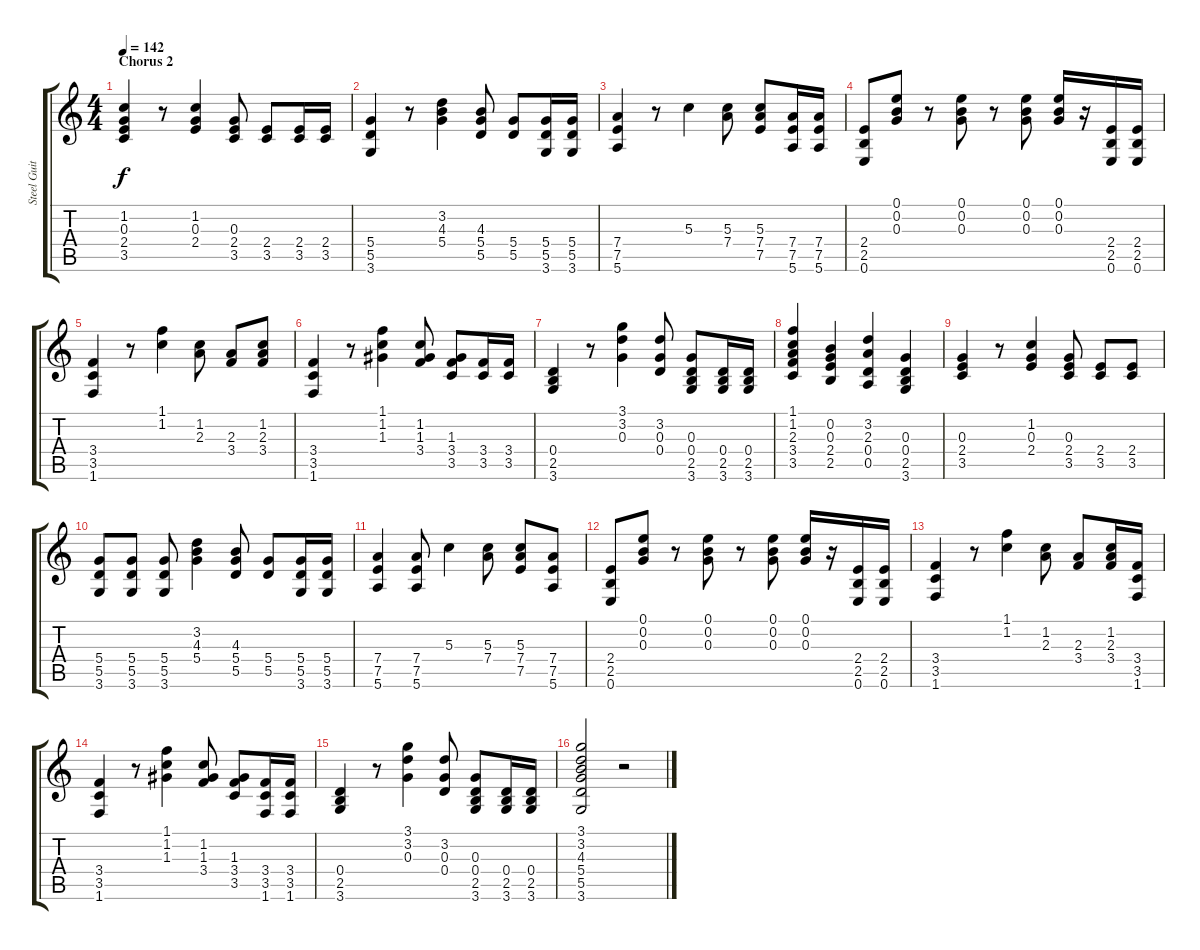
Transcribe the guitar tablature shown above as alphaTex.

\track ("Steel Guitar" "Steel Guit") {instrument acousticguitarsteel}
\staff {score tabs}
\tuning (E4 B3 G3 D3 A2 E2) {hide}
\ts (4 4)
\section ("" "Chorus 2")
\tempo 142
\clef g2
\ks c
(1.2 0.3 2.4 3.5).4{dy f} r.8 (1.2 0.3 2.4).4 (0.3 2.4 3.5).8 (2.4 3.5).8 (2.4 3.5).16 (2.4 3.5).16 |
(5.4 5.5 3.6).4 r.8 (3.2 4.3 5.4).4 (4.3 5.4 5.5).8 (5.4 5.5).8 (5.4 5.5 3.6).16 (5.4 5.5 3.6).16 |
(7.4 7.5 5.6).4 r.8 5.3.4 (5.3 7.4).8 (5.3 7.4 7.5).8 (7.4 7.5 5.6).16 (7.4 7.5 5.6).16 |
(2.4 2.5 0.6).8 (0.1 0.2 0.3).8 r.8 (0.1 0.2 0.3).8 r.8 (0.1 0.2 0.3).8 (0.1 0.2 0.3).16 r.16 (2.4 2.5 0.6).16 (2.4 2.5 0.6).16 |
(3.4 3.5 1.6).4 r.8 (1.1 1.2).4 (1.2 2.3).8 (2.3 3.4).8 (1.2 2.3 3.4).8 |
(3.4 3.5 1.6).4 r.8 (1.1 1.2 1.3).4 (1.2 1.3 3.4).8 (1.3 3.4 3.5).8 (3.4 3.5).16 (3.4 3.5).16 |
(0.4 2.5 3.6).4 r.8 (3.1 3.2 0.3).4 (3.2 0.3 0.4).8 (0.3 0.4 2.5 3.6).8 (0.4 2.5 3.6).16 (0.4 2.5 3.6).16 |
(1.1 1.2 2.3 3.4 3.5).4 (0.2 0.3 2.4 2.5).4 (3.2 2.3 0.4 0.5).4 (0.3 0.4 2.5 3.6).4 |
(0.3 2.4 3.5).4 r.8 (1.2 0.3 2.4).4 (0.3 2.4 3.5).8 (2.4 3.5).8 (2.4 3.5).8 |
(5.4 5.5 3.6).8 (5.4 5.5 3.6).8 (5.4 5.5 3.6).8 (3.2 4.3 5.4).4 (4.3 5.4 5.5).8 (5.4 5.5).8 (5.4 5.5 3.6).16 (5.4 5.5 3.6).16 |
(7.4 7.5 5.6).4 (7.4 7.5 5.6).8 5.3.4 (5.3 7.4).8 (5.3 7.4 7.5).8 (7.4 7.5 5.6).8 |
(2.4 2.5 0.6).8 (0.1 0.2 0.3).8 r.8 (0.1 0.2 0.3).8 r.8 (0.1 0.2 0.3).8 (0.1 0.2 0.3).16 r.16 (2.4 2.5 0.6).16 (2.4 2.5 0.6).16 |
(3.4 3.5 1.6).4 r.8 (1.1 1.2).4 (1.2 2.3).8 (2.3 3.4).8 (1.2 2.3 3.4).16 (3.4 3.5 1.6).16 |
(3.4 3.5 1.6).4 r.8 (1.1 1.2 1.3).4 (1.2 1.3 3.4).8 (1.3 3.4 3.5).8 (3.4 3.5 1.6).16 (3.4 3.5 1.6).16 |
(0.4 2.5 3.6).4 r.8 (3.1 3.2 0.3).4 (3.2 0.3 0.4).8 (0.3 0.4 2.5 3.6).8 (0.4 2.5 3.6).16 (0.4 2.5 3.6).16 |
(3.1 3.2 4.3 5.4 5.5 3.6).2 r.2
